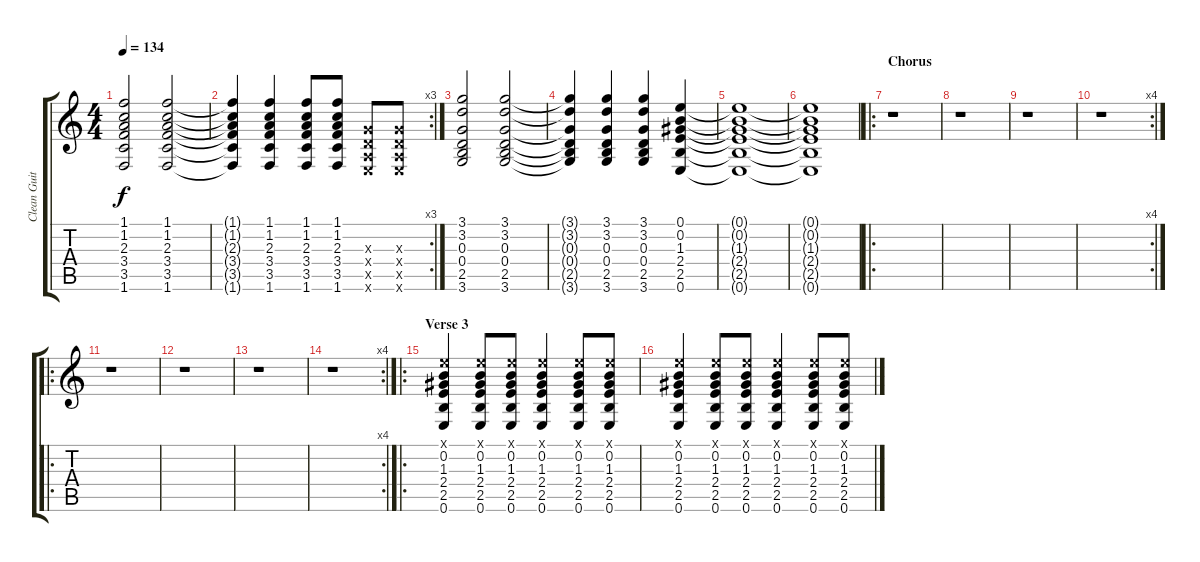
\track ("Clean Guitar" "Clean Guit") {instrument electricguitarclean}
\staff {score tabs}
\tuning (E4 B3 G3 D3 A2 E2) {hide}
\ts (4 4)
\tempo 134
\clef g2
\ks c
(1.1 1.2 2.3 3.4 3.5 1.6).2{dy f} (1.1 1.2 2.3 3.4 3.5 1.6).2 |
\rc 3
(1.1{t} 1.2{t} 2.3{t} 3.4{t} 3.5{t} 1.6{t}).4 (1.1 1.2 2.3 3.4 3.5 1.6).4 (1.1 1.2 2.3 3.4 3.5 1.6).8 (1.1 1.2 2.3 3.4 3.5 1.6).8 (0.3{x} 0.4{x} 0.5{x} 0.6{x}).8 (0.3{x} 0.4{x} 0.5{x} 0.6{x}).8 |
(3.1 3.2 0.3 0.4 2.5 3.6).2 (3.1 3.2 0.3 0.4 2.5 3.6).2 |
(3.1{t} 3.2{t} 0.3{t} 0.4{t} 2.5{t} 3.6{t}).4 (3.1 3.2 0.3 0.4 2.5 3.6).4 (3.1 3.2 0.3 0.4 2.5 3.6).4 (0.1 0.2 1.3 2.4 2.5 0.6).4 |
(0.1{t} 0.2{t} 1.3{t} 2.4{t} 2.5{t} 0.6{t}).1 |
(0.1{t} 0.2{t} 1.3{t} 2.4{t} 2.5{t} 0.6{t}).1 |
\ro
\section ("" "Chorus")
r.1 |
r.1 |
r.1 |
\rc 4
r.1 |
\ro
r.1 |
r.1 |
r.1 |
\rc 4
r.1 |
\ro
\section ("" "Verse 3")
(0.1{x} 0.2 1.3 2.4 2.5 0.6).4 (0.1{x} 0.2 1.3 2.4 2.5 0.6).8 (0.1{x} 0.2 1.3 2.4 2.5 0.6).8 (0.1{x} 0.2 1.3 2.4 2.5 0.6).4 (0.1{x} 0.2 1.3 2.4 2.5 0.6).8 (0.1{x} 0.2 1.3 2.4 2.5 0.6).8 |
(0.1{x} 0.2 1.3 2.4 2.5 0.6).4 (0.1{x} 0.2 1.3 2.4 2.5 0.6).8 (0.1{x} 0.2 1.3 2.4 2.5 0.6).8 (0.1{x} 0.2 1.3 2.4 2.5 0.6).4 (0.1{x} 0.2 1.3 2.4 2.5 0.6).8 (0.1{x} 0.2 1.3 2.4 2.5 0.6).8
